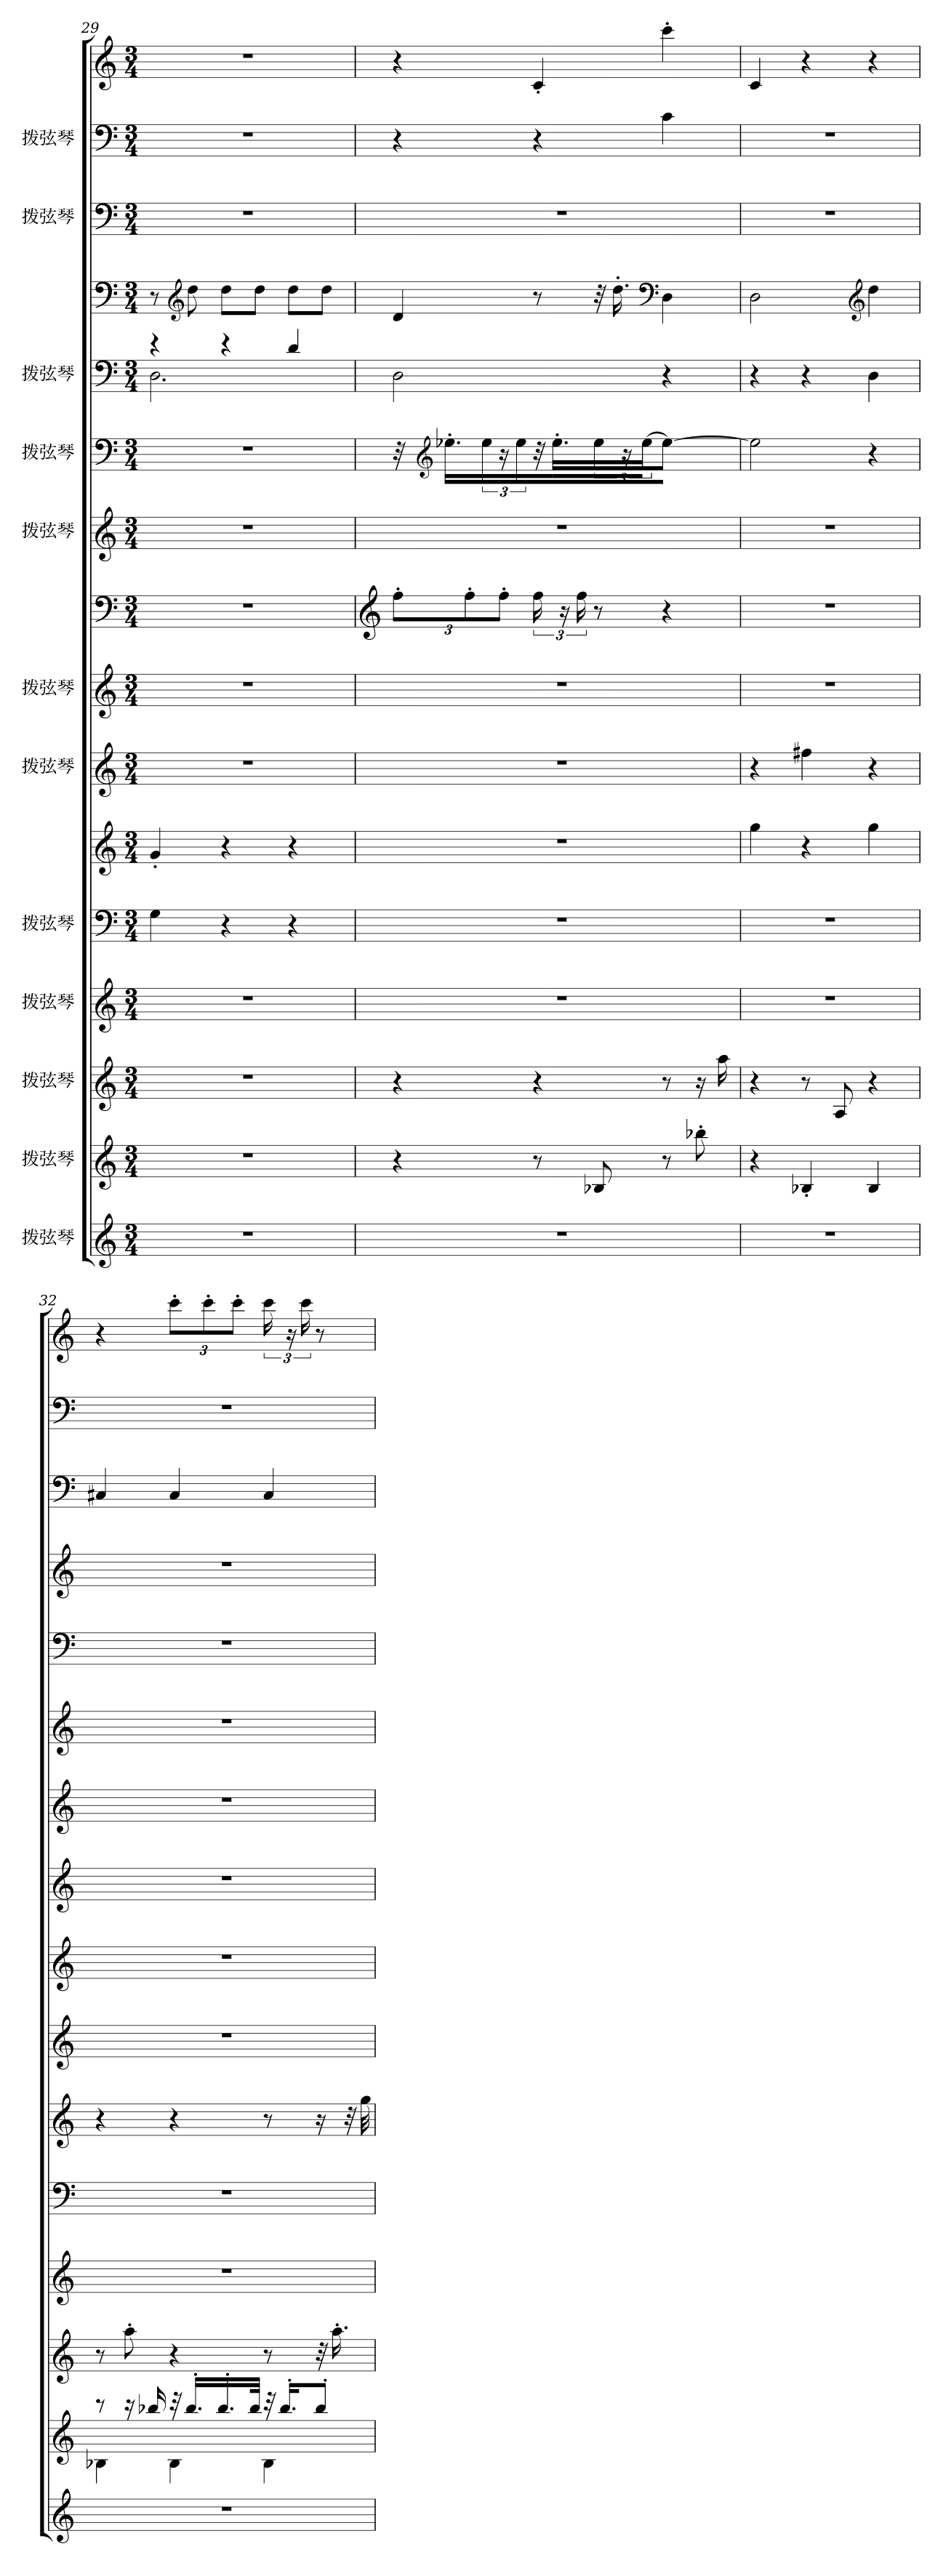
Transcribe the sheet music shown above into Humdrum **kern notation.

**kern	**kern	**kern	**kern	**kern	**kern	**kern	**kern	**kern	**kern	**kern	**kern	**kern	**kern	**kern	**kern
*part12	*part11	*part10	*part9	*part8	*part8	*part7	*part6	*part6	*part5	*part4	*part3	*part3	*part2	*part1	*part1
*staff16	*staff15	*staff14	*staff13	*staff12	*staff11	*staff10	*staff9	*staff8	*staff7	*staff6	*staff5	*staff4	*staff3	*staff2	*staff1
*I"拨弦琴	*I"拨弦琴	*I"拨弦琴	*I"拨弦琴	*I"拨弦琴	*	*I"拨弦琴	*I"拨弦琴	*	*I"拨弦琴	*I"拨弦琴	*I"拨弦琴	*	*I"拨弦琴	*I"拨弦琴	*
*clefG2	*clefG2	*clefG2	*clefG2	*clefF4	*clefG2	*clefG2	*clefG2	*clefF4	*clefG2	*clefF4	*clefF4	*clefF4	*clefF4	*clefF4	*clefG2
*k[]	*k[]	*k[]	*k[]	*k[]	*k[]	*k[]	*k[]	*k[]	*k[]	*k[]	*k[]	*k[]	*k[]	*k[]	*k[]
*M3/4	*M3/4	*M3/4	*M3/4	*M3/4	*M3/4	*M3/4	*M3/4	*M3/4	*M3/4	*M3/4	*M3/4	*M3/4	*M3/4	*M3/4	*M3/4
=29	=29	=29	=29	=29	=29	=29	=29	=29	=29	=29	=29	=29	=29	=29	=29
*	*	*	*	*	*	*	*	*	*	*	*^	*	*	*	*
2.r	2.r	2.r	2.r	4G\	4g'/	2.r	2.r	2.r	2.r	2.r	4r	2.D\	8r	2.r	2.r	2.r
*	*	*	*	*	*	*	*	*	*	*	*	*	*clefG2	*	*	*
.	.	.	.	.	.	.	.	.	.	.	.	.	8dd\	.	.	.
.	.	.	.	4r	4r	.	.	.	.	.	4r	.	8dd\L	.	.	.
.	.	.	.	.	.	.	.	.	.	.	.	.	8dd\J	.	.	.
.	.	.	.	4r	4r	.	.	.	.	.	4d/	.	8dd\L	.	.	.
.	.	.	.	.	.	.	.	.	.	.	.	.	8dd\J	.	.	.
*	*	*	*	*	*	*	*	*	*	*	*v	*v	*	*	*	*
=30	=30	=30	=30	=30	=30	=30	=30	=30	=30	=30	=30	=30	=30	=30	=30
*	*	*	*	*	*	*	*	*clefG2	*	*	*	*	*	*	*
*	*	*	*	*	*	*	*	*Xbrackettup	*	*	*	*	*	*	*
2.r	4r	4r	2.r	2.r	2.r	2.r	2.r	12ff'\L	2.r	32r	2D\	4d/	2.r	4r	4r
*	*	*	*	*	*	*	*	*	*	*clefG2	*	*	*	*	*
.	.	.	.	.	.	.	.	.	.	16.ee-X'\LL	.	.	.	.	.
.	.	.	.	.	.	.	.	12ff'\	.	.	.	.	.	.	.
.	.	.	.	.	.	.	.	.	.	24ee-\JJ	.	.	.	.	.
.	.	.	.	.	.	.	.	12ff'\J	.	24r	.	.	.	.	.
.	.	.	.	.	.	.	.	.	.	24ee-\	.	.	.	.	.
*	*	*	*	*	*	*	*	*brackettup	*	*	*	*	*	*	*
.	8r	4r	.	.	.	.	.	24ff\	.	32r	.	8r	.	4r	4c'/
.	.	.	.	.	.	.	.	.	.	16.ee-'\LL	.	.	.	.	.
.	.	.	.	.	.	.	.	24r	.	.	.	.	.	.	.
.	.	.	.	.	.	.	.	24ff\	.	.	.	.	.	.	.
.	8B-X/	.	.	.	.	.	.	8r	.	24ee-\JJ	.	32r	.	.	.
.	.	.	.	.	.	.	.	.	.	.	.	16.dd'\	.	.	.
.	.	.	.	.	.	.	.	.	.	24r	.	.	.	.	.
.	.	.	.	.	.	.	.	.	.	[24ee-\	.	.	.	.	.
*	*	*	*	*	*	*	*	*	*	*	*	*clefF4	*	*	*
.	8r	8r	.	.	.	.	.	4r	.	4ee-\_	4r	4D\	.	4c\	4ccc'\
.	8bb-X'\	16r	.	.	.	.	.	.	.	.	.	.	.	.	.
.	.	16aa\	.	.	.	.	.	.	.	.	.	.	.	.	.
!!LO:PB:g=z
=31	=31	=31	=31	=31	=31	=31	=31	=31	=31	=31	=31	=31	=31	=31	=31
2.r	4r	4r	2.r	2.r	4gg\	4r	2.r	2.r	2.r	2ee-\]	4r	2D\	2.r	2.r	4c/
.	4B-X'/	8r	.	.	4r	4ff#X\	.	.	.	.	4r	.	.	.	4r
.	.	8A/	.	.	.	.	.	.	.	.	.	.	.	.	.
*	*	*	*	*	*	*	*	*	*	*	*	*clefG2	*	*	*
.	4B-/	4r	.	.	4gg\	4r	.	.	.	4r	4D\	4dd\	.	.	4r
=32	=32	=32	=32	=32	=32	=32	=32	=32	=32	=32	=32	=32	=32	=32	=32
*	*^	*	*	*	*	*	*	*	*	*	*	*	*	*	*
2.r	8r	4B-X\	8r	2.r	2.r	4r	2.r	2.r	2.r	2.r	2.r	2.r	2.r	4C#X/	2.r	4r
.	16r	.	8aa'\	.	.	.	.	.	.	.	.	.	.	.	.	.
.	16bb-X/	.	.	.	.	.	.	.	.	.	.	.	.	.	.	.
*	*	*	*	*	*	*	*	*	*	*	*	*	*	*	*	*Xbrackettup
.	32r	4B-\	4r	.	.	4r	.	.	.	.	.	.	.	4C#/	.	12ccc'\L
.	16.bb-'/LL	.	.	.	.	.	.	.	.	.	.	.	.	.	.	.
.	.	.	.	.	.	.	.	.	.	.	.	.	.	.	.	12ccc'\
.	16.bb-'/	.	.	.	.	.	.	.	.	.	.	.	.	.	.	.
.	.	.	.	.	.	.	.	.	.	.	.	.	.	.	.	12ccc'\J
.	32bb-/JJk	.	.	.	.	.	.	.	.	.	.	.	.	.	.	.
*	*	*	*	*	*	*	*	*	*	*	*	*	*	*	*	*brackettup
.	32r	4B-\	8r	.	.	8r	.	.	.	.	.	.	.	4C#/	.	24ccc\
.	16.bb-'/KL	.	.	.	.	.	.	.	.	.	.	.	.	.	.	.
.	.	.	.	.	.	.	.	.	.	.	.	.	.	.	.	24r
.	.	.	.	.	.	.	.	.	.	.	.	.	.	.	.	24ccc\
.	8bb-'/J	.	32r	.	.	16r	.	.	.	.	.	.	.	.	.	8r
.	.	.	16.aa'\	.	.	.	.	.	.	.	.	.	.	.	.	.
.	.	.	.	.	.	32r	.	.	.	.	.	.	.	.	.	.
.	.	.	.	.	.	32gg\	.	.	.	.	.	.	.	.	.	.
*	*v	*v	*	*	*	*	*	*	*	*	*	*	*	*	*	*
=	=	=	=	=	=	=	=	=	=	=	=	=	=	=	=
*-	*-	*-	*-	*-	*-	*-	*-	*-	*-	*-	*-	*-	*-	*-	*-
